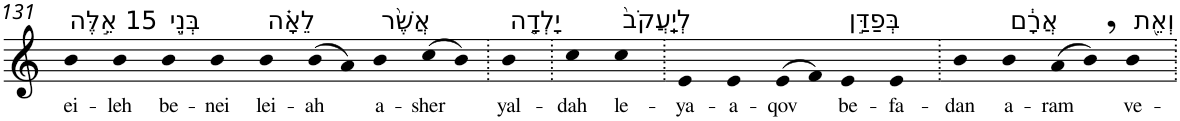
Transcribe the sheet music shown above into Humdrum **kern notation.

**kern	**text
*part1	*part1
*staff1	*staff1
*I"Piano	*
*I'Pno	*
!!LO:PB:g=z
*clefG2	*
*k[]	*
=131	=131
!LO:TX:a:t=15 אֵ֣לֶּה	!
!	!LO:LY:b
4b	ei-
!	!LO:LY:b
4b	-leh
!LO:TX:a:t=בְּנֵ֣י	!
!	!LO:LY:b
4b	be-
!	!LO:LY:b
4b	-nei
!LO:TX:a:t=לֵאָ֗ה	!
!	!LO:LY:b
4b	lei-
!	!LO:LY:b
(>8b	-ah
8a)	.
!LO:TX:a:t=אֲשֶׁ֨ר	!
!	!LO:LY:b
4b	a-
!	!LO:LY:b
(>8cc	-sher
8b)	.
=132.	=132.
!LO:TX:a:t=יָלְדָ֤ה	!
!	!LO:LY:b
4b	yal-
=133.	=133.
!	!LO:LY:b
4cc	-dah
!LO:TX:a:t=לְיַֽעֲקֹב֙	!
!	!LO:LY:b
4cc	le-
=134.	=134.
!	!LO:LY:b
4e	-ya-
!	!LO:LY:b
4e	-a-
!	!LO:LY:b
(>8e	-qov
8f)	.
!LO:TX:a:t=בְּפַדַּ֣ן	!
!	!LO:LY:b
4e	be-
!	!LO:LY:b
4e	-fa-
=135.	=135.
!	!LO:LY:b
4b	-dan
!LO:TX:a:t=אֲרָ֔ם	!
!	!LO:LY:b
4b	a-
!	!LO:LY:b
(>8a	-ram
8b,)	.
!LO:TX:a:t=וְאֵ֖ת	!
!	!LO:LY:b
4b	ve-
=.	=.
*-	*-
